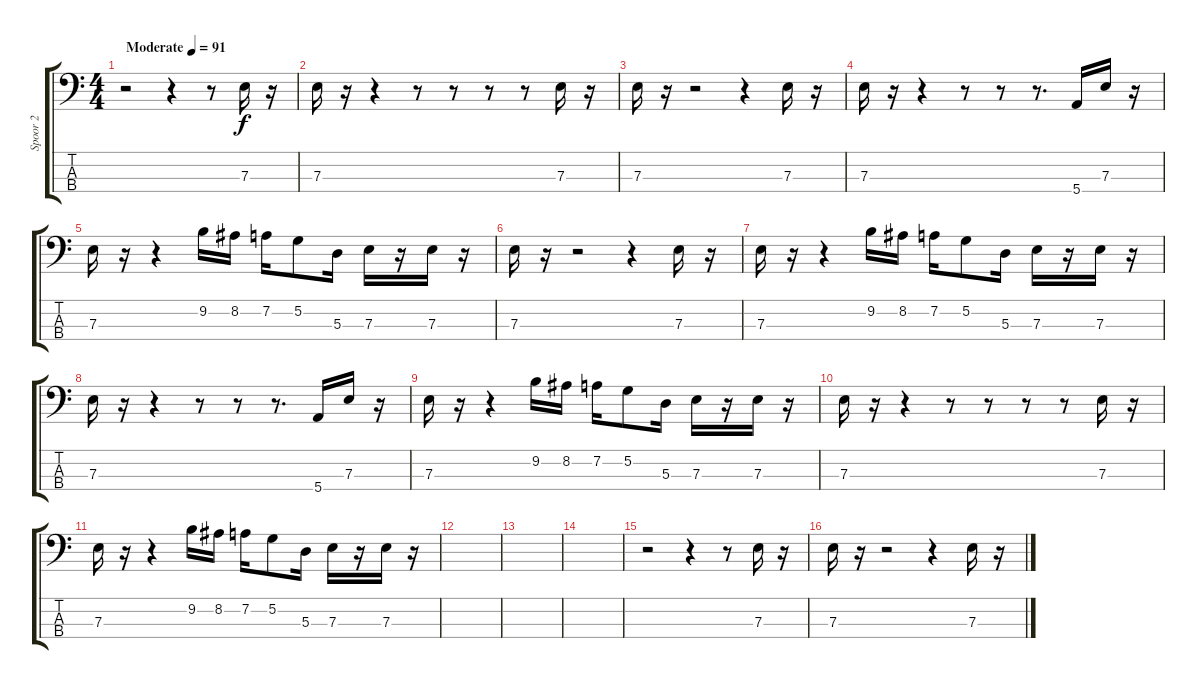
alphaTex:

\track ("Spoor 2" "Spoor 2") {instrument acousticbass}
\staff {score tabs}
\tuning (G2 D2 A1 E1) {hide}
\ts (4 4)
\tempo (91 "Moderate")
\clef f4
\ks c
r.2{dy f instrument acousticbass} r.4 r.8 7.3.16 r.16 |
7.3.16 r.16 r.4 r.8 r.8 r.8 r.8 7.3.16 r.16 |
7.3.16 r.16 r.2 r.4 7.3.16 r.16 |
7.3.16 r.16 r.4 r.8 r.8 r.8{d} 5.4.16 7.3.16 r.16 |
7.3.16 r.16 r.4 9.2.16 8.2.16 7.2.16 5.2.8 5.3.16 7.3.16 r.16 7.3.16 r.16 |
7.3.16 r.16 r.2 r.4 7.3.16 r.16 |
7.3.16 r.16 r.4 9.2.16 8.2.16 7.2.16 5.2.8 5.3.16 7.3.16 r.16 7.3.16 r.16 |
7.3.16 r.16 r.4 r.8 r.8 r.8{d} 5.4.16 7.3.16 r.16 |
7.3.16 r.16 r.4 9.2.16 8.2.16 7.2.16 5.2.8 5.3.16 7.3.16 r.16 7.3.16 r.16 |
7.3.16 r.16 r.4 r.8 r.8 r.8 r.8 7.3.16 r.16 |
7.3.16 r.16 r.4 9.2.16 8.2.16 7.2.16 5.2.8 5.3.16 7.3.16 r.16 7.3.16 r.16 |
|
|
|
r.2 r.4 r.8 7.3.16 r.16 |
7.3.16 r.16 r.2 r.4 7.3.16 r.16
